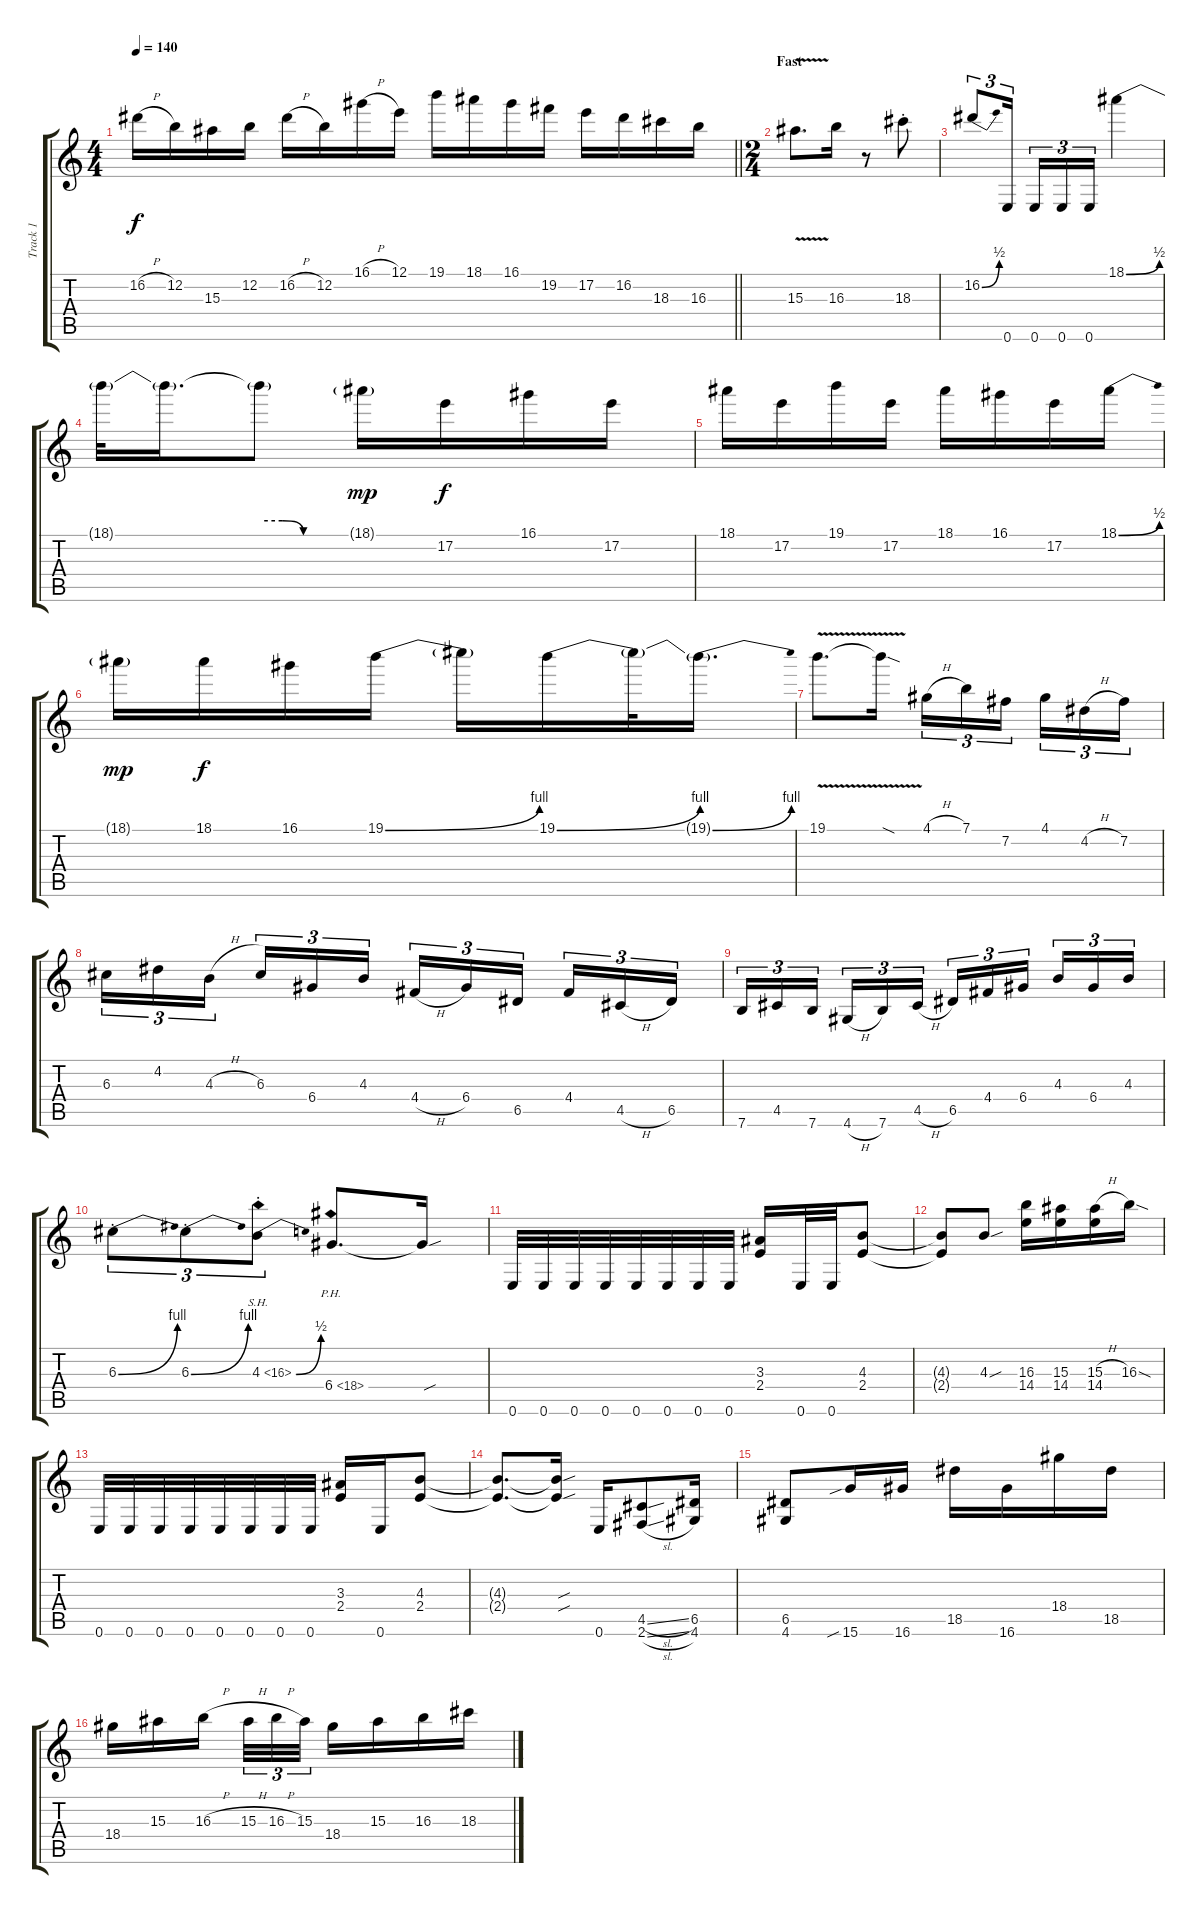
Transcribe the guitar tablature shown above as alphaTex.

\track ("Track 1" "Track 1") {instrument overdrivenguitar}
\staff {score tabs}
\tuning (E4 B3 G3 D3 A2 E2) {hide}
\ts (4 4)
\tempo 140
\clef g2
\barLineRight lightlight
\ks c
16.2{h}.16{dy f} 12.2.16 15.3.16 12.2.16 16.2{h}.16 12.2.16 16.1{h}.16 12.1.16 19.1.16 18.1.16 16.1.16 19.2.16 17.2.16 16.2.16 18.3.16 16.3.16 |
\ts (2 4)
\section ("" "Fast")
15.3{v}.8{d} 16.3.16 r.8 18.3{st}.8 |
16.2{be (bend 0 0 60 2)}.8{tu (3 2)} 0.6.16{tu (3 2) beam splitsecondary} 0.6.16{tu (3 2) beam Up} 0.6.16{tu (3 2) beam Up} 0.6.16{tu (3 2) beam Up} 18.1{be (bend 0 0 60 2)}.4 |
18.1{t}.32 18.1{t}.16{d} 18.1{be (custom 0 2 15 2 30 0 60 0) t}.8 18.1{g}.16{dy mp} 17.2.16{dy f} 16.1.16 17.2.16 |
18.1.16 17.2.16 19.1.16 17.2.16 18.1.16 16.1.16 17.2.16 18.1{be (bend 0 0 60 2)}.16 |
18.1{g}.16{dy mp beam Down} 18.1.16{dy f beam Down} 16.1.16{beam Down} 19.1{be (bend 0 0 60 4)}.16{beam Down} 19.1{t}.16 19.1{be (bend 0 0 60 4)}.16 19.1{t}.32 19.1{be (bend 0 0 60 4) t}.16{d} |
19.1{v}.8{d} 19.1{sod t}.16 4.1{h}.16{tu (3 2)} 7.1.16{tu (3 2)} 7.2.16{tu (3 2) beam splitsecondary} 4.1.16{tu (3 2)} 4.2{h}.16{tu (3 2)} 7.2.16{tu (3 2)} |
6.3.16{tu (3 2)} 4.2.16{tu (3 2)} 4.3{h}.16{tu (3 2) beam splitsecondary} 6.3.16{tu (3 2)} 6.4.16{tu (3 2)} 4.3.16{tu (3 2)} 4.4{h}.16{tu (3 2)} 6.4.16{tu (3 2)} 6.5.16{tu (3 2) beam splitsecondary} 4.4.16{tu (3 2)} 4.5{h}.16{tu (3 2)} 6.5.16{tu (3 2)} |
7.6.16{tu (3 2)} 4.5.16{tu (3 2)} 7.6.16{tu (3 2) beam splitsecondary} 4.6{h}.16{tu (3 2)} 7.6.16{tu (3 2)} 4.5{h}.16{tu (3 2)} 6.5.16{tu (3 2)} 4.4.16{tu (3 2)} 6.4.16{tu (3 2) beam splitsecondary} 4.3.16{tu (3 2)} 6.4.16{tu (3 2)} 4.3.16{tu (3 2)} |
6.3{be (bend 0 0 60 4) st}.8{tu (3 2)} 6.3{be (bend 0 0 60 4) st}.8{tu (3 2)} 4.3{be (bend 0 0 60 2) sh 12 st}.8{tu (3 2)} 6.4{ph 12}.8{d} 6.4{sou t}.16 |
0.6.32 0.6.32 0.6.32 0.6.32 0.6.32 0.6.32 0.6.32 0.6.32 (3.3 2.4).16 0.6.32 0.6.32 (4.3 2.4).8 |
(4.3{t} 2.4{t}).8 4.3{sou}.8 (16.3 14.4).16 (15.3 14.4).16 (15.3{h} 14.4).16 16.3{sod}.16 |
0.6.32 0.6.32 0.6.32 0.6.32 0.6.32 0.6.32 0.6.32 0.6.32 (3.3 2.4).16 0.6.16 (4.3 2.4).8 |
(4.3{t} 2.4{t}).8{d} (4.3{sou t} 2.4{sou t}).16 0.6.16 (4.5{sl} 2.6{sl}).8 (6.5 4.6).16 |
(6.5 4.6).8 15.6{sib}.16 16.6.16 18.5.16 16.6.16 18.4.16 18.5.16 |
18.4.16 15.3.16 16.3{h}.16{beam splitsecondary} 15.3{h}.32{tu (3 2)} 16.3{h}.32{tu (3 2)} 15.3.32{tu (3 2)} 18.4.16 15.3.16 16.3.16 18.3.16
